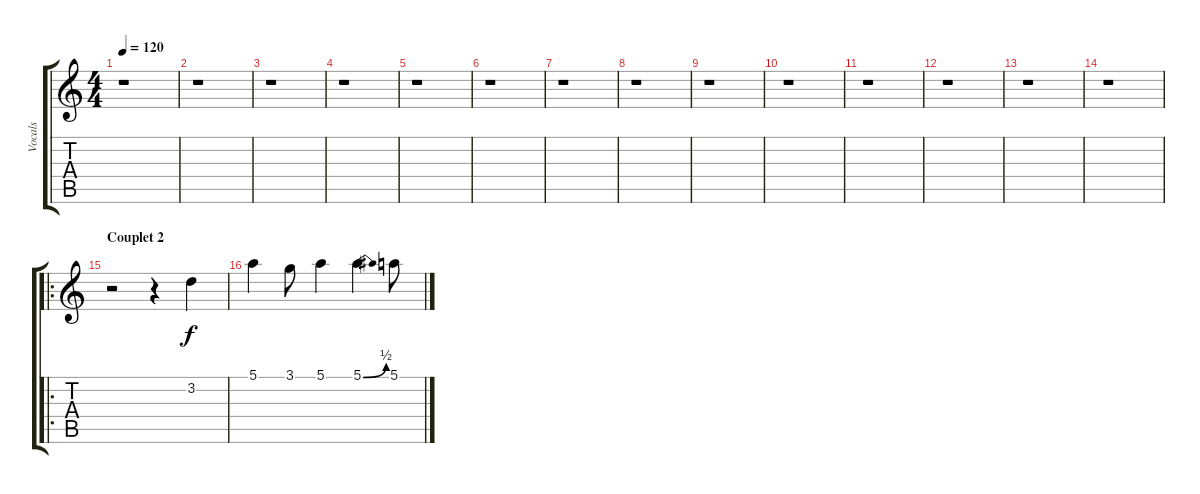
\track ("Vocals" "Vocals") {instrument flute}
\staff {score tabs}
\tuning (E5 B4 G4 D4 A3 E3) {hide}
\ts (4 4)
\tempo 120
\clef g2
\ks c
r.1{dy mp} |
r.1 |
r.1 |
r.1 |
r.1 |
r.1 |
r.1 |
r.1 |
r.1 |
r.1 |
r.1 |
r.1 |
r.1 |
r.1 |
\ro
\section ("" "Couplet 2")
r.2 r.4 3.2.4{dy f} |
5.1.4 3.1.8 5.1.4 5.1{be (bend 0 0 60 2)}.4 5.1.8
